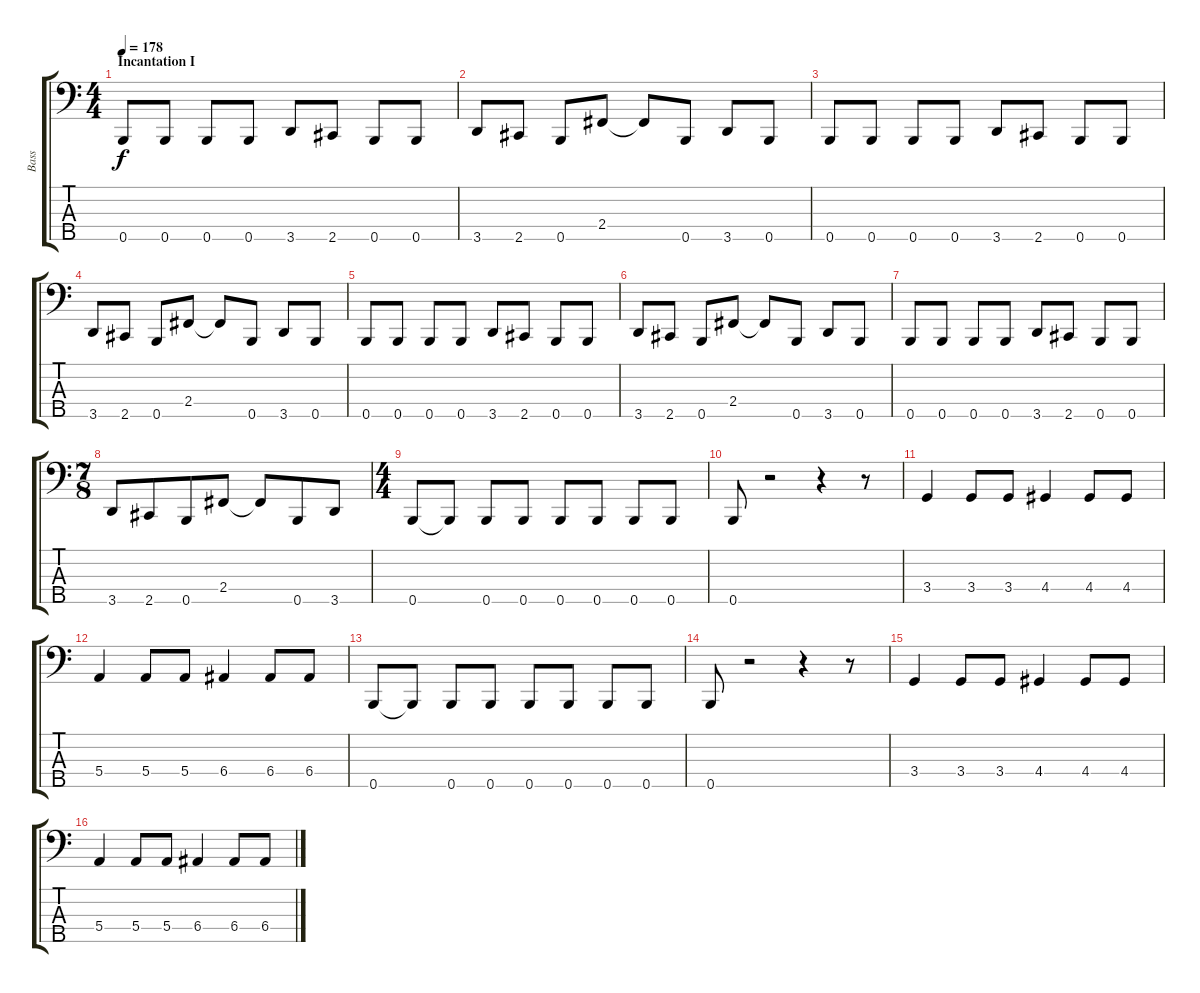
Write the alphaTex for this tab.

\track ("Bass" "Bass") {instrument electricbasspick}
\staff {score tabs}
\tuning (G2 D2 A1 E1 B0) {hide}
\ts (4 4)
\section ("" "Incantation I")
\tempo 178
\clef f4
\ks c
0.5.8{dy f instrument electricbasspick} 0.5.8 0.5.8 0.5.8 3.5.8 2.5.8 0.5.8 0.5.8 |
3.5.8 2.5.8 0.5.8 2.4.8 2.4{t}.8 0.5.8 3.5.8 0.5.8 |
0.5.8 0.5.8 0.5.8 0.5.8 3.5.8 2.5.8 0.5.8 0.5.8 |
3.5.8 2.5.8 0.5.8 2.4.8 2.4{t}.8 0.5.8 3.5.8 0.5.8 |
0.5.8 0.5.8 0.5.8 0.5.8 3.5.8 2.5.8 0.5.8 0.5.8 |
3.5.8 2.5.8 0.5.8 2.4.8 2.4{t}.8 0.5.8 3.5.8 0.5.8 |
0.5.8 0.5.8 0.5.8 0.5.8 3.5.8 2.5.8 0.5.8 0.5.8 |
\ts (7 8)
3.5.8 2.5.8 0.5.8 2.4.8 2.4{t}.8 0.5.8 3.5.8 |
\ts (4 4)
\section ("" "")
0.5.8 0.5{t}.8 0.5.8 0.5.8 0.5.8 0.5.8 0.5.8 0.5.8 |
0.5.8 r.2 r.4 r.8 |
3.4.4 3.4.8 3.4.8 4.4.4 4.4.8 4.4.8 |
5.4.4 5.4.8 5.4.8 6.4.4 6.4.8 6.4.8 |
0.5.8 0.5{t}.8 0.5.8 0.5.8 0.5.8 0.5.8 0.5.8 0.5.8 |
0.5.8 r.2 r.4 r.8 |
3.4.4 3.4.8 3.4.8 4.4.4 4.4.8 4.4.8 |
5.4.4 5.4.8 5.4.8 6.4.4 6.4.8 6.4.8
